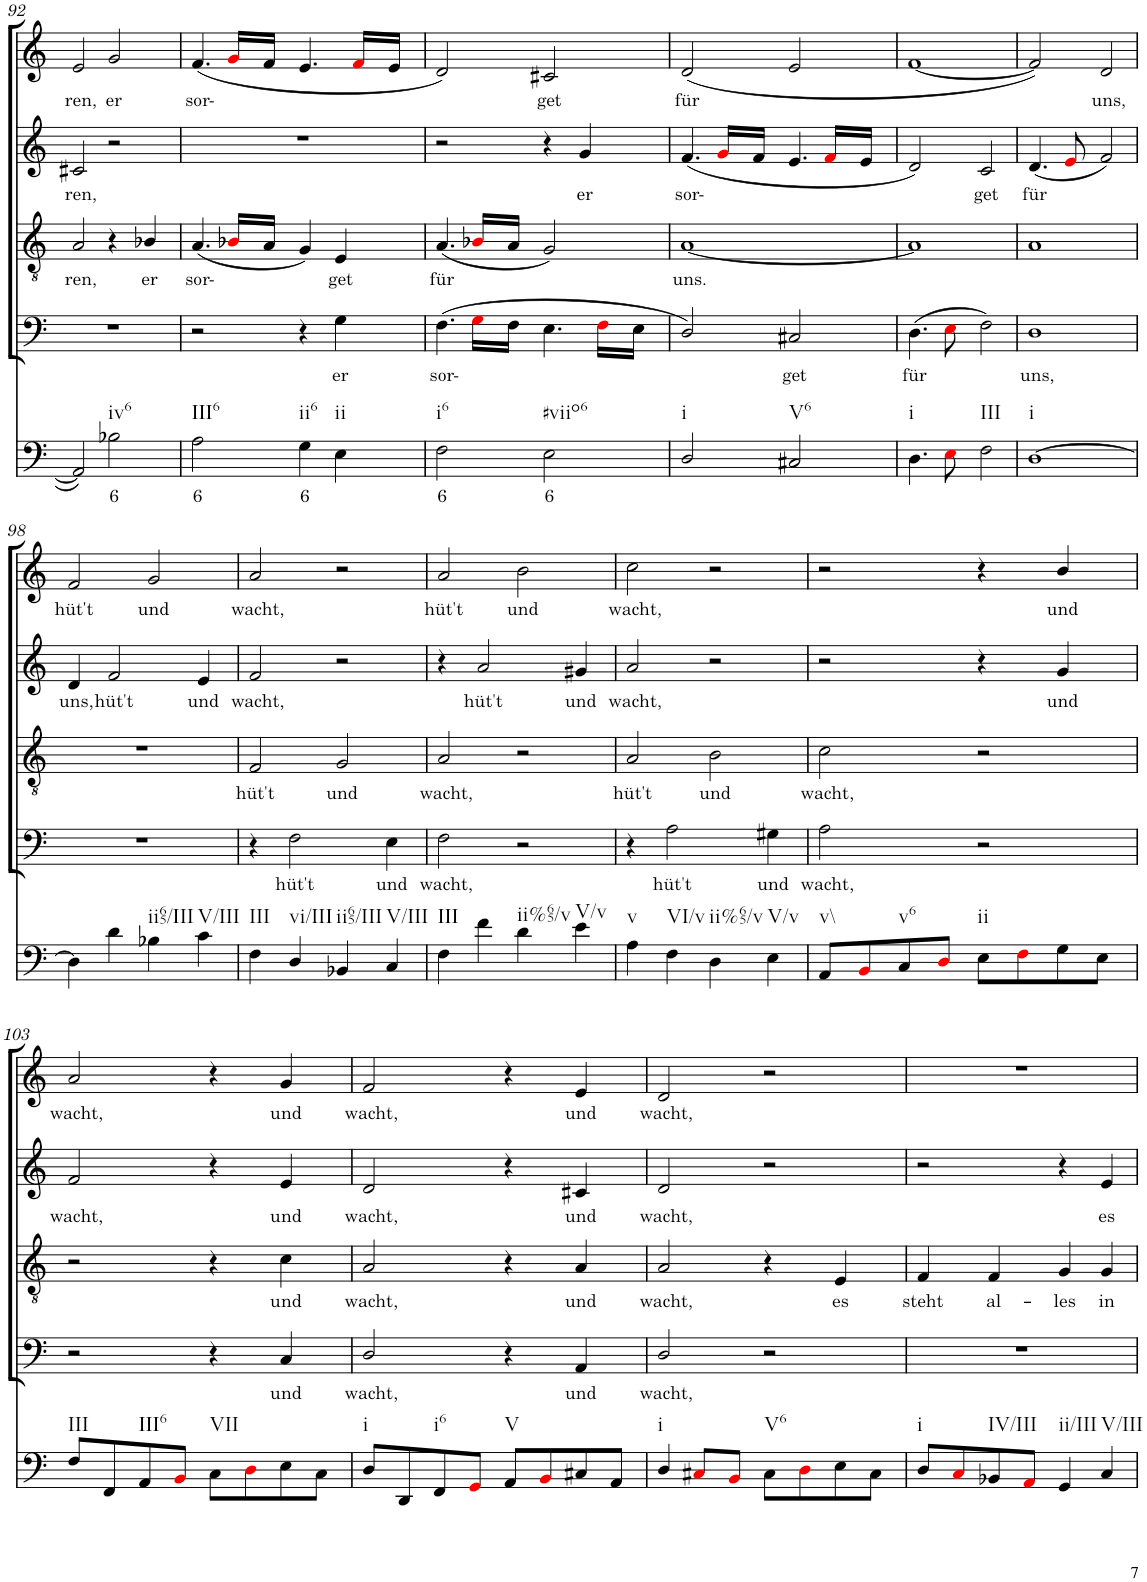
**kern	**text	**kern	**text	**kern	**text	**kern	**text	**kern	**text
*part5	*part5	*part4	*part4	*part3	*part3	*part2	*part2	*part1	*part1
*staff5	*staff5	*staff4	*staff4	*staff3	*staff3	*staff2	*staff2	*staff1	*staff1
*I"Continuo	*	*I"Bass	*	*I"Tenor	*	*I"Soprano II	*	*I"Soprano I	*
!!LO:PB:g=z
*clefF4	*	*clefF4	*	*clefGv2	*	*clefG2	*	*clefG2	*
*k[]	*	*k[]	*	*k[]	*	*k[]	*	*k[]	*
*M4/4	*	*M4/4	*	*M4/4	*	*M4/4	*	*M4/4	*
=92	=92	=92	=92	=92	=92	=92	=92	=92	=92
!	!	!	!	!	!LO:LY:b	!	!LO:LY:b	!	!LO:LY:b
2AA/]	.	1r	.	2A/	ren,	2c#X/	ren,	2e/	ren,
!LO:TX:b:t=iv6	!	!	!	!	!	!	!	!	!
!	!LO:LY:b	!	!	!	!	!	!	!	!LO:LY:b
2B-X\	6	.	.	4r	.	2r	.	2g/	er
!	!	!	!	!	!LO:LY:b	!	!	!	!
.	.	.	.	4B-X/	er	.	.	.	.
=93	=93	=93	=93	=93	=93	=93	=93	=93	=93
!LO:TX:b:t=III6	!	!	!	!	!	!	!	!	!
!	!LO:LY:b	!	!	!	!LO:LY:b	!	!	!	!LO:LY:b
2A\	6	2r	.	(4.A/	sor-	1r	.	(4.f/	sor-
.	.	.	.	16B-Xi/LL	.	.	.	16gi/LL	.
.	.	.	.	16A/JJ	.	.	.	16f/JJ	.
!LO:TX:b:t=ii6	!	!	!	!	!	!	!	!	!
!	!LO:LY:b	!	!	!	!	!	!	!	!
4G\	6	4r	.	4G/)	.	.	.	4.e/	.
!LO:TX:b:t=ii	!	!	!	!	!	!	!	!	!
!	!	!	!LO:LY:b	!	!LO:LY:b	!	!	!	!
4E\	.	4G\	er	4E/	get	.	.	.	.
.	.	.	.	.	.	.	.	16fi/LL	.
.	.	.	.	.	.	.	.	16e/JJ	.
=94	=94	=94	=94	=94	=94	=94	=94	=94	=94
!LO:TX:b:t=i6	!	!	!	!	!	!	!	!	!
!	!LO:LY:b	!	!LO:LY:b	!	!LO:LY:b	!	!	!	!
2F\	6	(4.F\	sor-	(4.A/	für	2r	.	2d/)	.
.	.	16Gi\LL	.	16B-Xi/LL	.	.	.	.	.
.	.	16F\JJ	.	16A/JJ	.	.	.	.	.
!LO:TX:b:t=#viio6	!	!	!	!	!	!	!	!	!
!	!LO:LY:b	!	!	!	!	!	!	!	!LO:LY:b
2E\	6	4.E\	.	2G/)	.	4r	.	2c#X/	get
!	!	!	!	!	!	!	!LO:LY:b	!	!
.	.	.	.	.	.	4g/	er	.	.
.	.	16Fi\LL	.	.	.	.	.	.	.
.	.	16E\JJ	.	.	.	.	.	.	.
=95	=95	=95	=95	=95	=95	=95	=95	=95	=95
!LO:TX:b:t=i	!	!	!	!	!	!	!	!	!
!	!	!	!	!	!LO:LY:b	!	!LO:LY:b	!	!LO:LY:b
2D/	.	2D/)	.	[1A	uns.	(4.f/	sor-	(2d/	für
.	.	.	.	.	.	16gi/LL	.	.	.
.	.	.	.	.	.	16f/JJ	.	.	.
!LO:TX:b:t=V6	!	!	!	!	!	!	!	!	!
!	!	!	!LO:LY:b	!	!	!	!	!	!
2C#X/	.	2C#X/	get	.	.	4.e/	.	2e/	.
.	.	.	.	.	.	16fi/LL	.	.	.
.	.	.	.	.	.	16e/JJ	.	.	.
=96	=96	=96	=96	=96	=96	=96	=96	=96	=96
!LO:TX:b:t=i	!	!	!	!	!	!	!	!	!
!	!	!	!LO:LY:b	!	!	!	!	!	!
4.D\	.	(4.D\	für	1A]	.	2d/)	.	[1f	.
8Ei\	.	8Ei\	.	.	.	.	.	.	.
!LO:TX:b:t=III	!	!	!	!	!	!	!	!	!
!	!	!	!	!	!	!	!LO:LY:b	!	!
2F\	.	2F\)	.	.	.	2c/	get	.	.
=97	=97	=97	=97	=97	=97	=97	=97	=97	=97
!LO:TX:b:t=i	!	!	!	!	!	!	!	!	!
!	!	!	!LO:LY:b	!	!	!	!LO:LY:b	!	!
[1D	.	1D	uns,	1A	.	(4.d/	für	2f/])	.
.	.	.	.	.	.	8ei/	.	.	.
!	!	!	!	!	!	!	!	!	!LO:LY:b
.	.	.	.	.	.	2f/)	.	2d/	uns,
!!LO:LB:g=z
=98	=98	=98	=98	=98	=98	=98	=98	=98	=98
!	!	!	!	!	!	!	!LO:LY:b	!	!LO:LY:b
4D\]	.	1r	.	1r	.	4d/	uns,	2f/	hüt't
!	!	!	!	!	!	!	!LO:LY:b	!	!
4d\	.	.	.	.	.	2f/	hüt't	.	.
!LO:TX:b:t=ii65/III	!	!	!	!	!	!	!	!	!
!	!	!	!	!	!	!	!	!	!LO:LY:b
4B-X\	.	.	.	.	.	.	.	2g/	und
!LO:TX:b:t=V/III	!	!	!	!	!	!	!	!	!
!	!	!	!	!	!	!	!LO:LY:b	!	!
4c\	.	.	.	.	.	4e/	und	.	.
=99	=99	=99	=99	=99	=99	=99	=99	=99	=99
!LO:TX:b:t=III	!	!	!	!	!	!	!	!	!
!	!	!	!	!	!LO:LY:b	!	!LO:LY:b	!	!LO:LY:b
4F\	.	4r	.	2F/	hüt't	2f/	wacht,	2a/	wacht,
!LO:TX:b:t=vi/III	!	!	!	!	!	!	!	!	!
!	!	!	!LO:LY:b	!	!	!	!	!	!
4D/	.	2F\	hüt't	.	.	.	.	.	.
!LO:TX:b:t=ii65/III	!	!	!	!	!	!	!	!	!
!	!	!	!	!	!LO:LY:b	!	!	!	!
4BB-X/	.	.	.	2G/	und	2r	.	2r	.
!LO:TX:b:t=V/III	!	!	!	!	!	!	!	!	!
!	!	!	!LO:LY:b	!	!	!	!	!	!
4C/	.	4E\	und	.	.	.	.	.	.
=100	=100	=100	=100	=100	=100	=100	=100	=100	=100
!LO:TX:b:t=III	!	!	!	!	!	!	!	!	!
!	!	!	!LO:LY:b	!	!LO:LY:b	!	!	!	!LO:LY:b
4F\	.	2F\	wacht,	2A/	wacht,	4r	.	2a/	hüt't
!	!	!	!	!	!	!	!LO:LY:b	!	!
4f\	.	.	.	.	.	2a/	hüt't	.	.
!LO:TX:b:t=ii%65/v	!	!	!	!	!	!	!	!	!
!	!	!	!	!	!	!	!	!	!LO:LY:b
4d\	.	2r	.	2r	.	.	.	2b\	und
!LO:TX:b:t=V/v	!	!	!	!	!	!	!	!	!
!	!	!	!	!	!	!	!LO:LY:b	!	!
4e\	.	.	.	.	.	4g#X/	und	.	.
=101	=101	=101	=101	=101	=101	=101	=101	=101	=101
!LO:TX:b:t=v	!	!	!	!	!	!	!	!	!
!	!	!	!	!	!LO:LY:b	!	!LO:LY:b	!	!LO:LY:b
4A\	.	4r	.	2A/	hüt't	2a/	wacht,	2cc\	wacht,
!LO:TX:b:t=VI/v	!	!	!	!	!	!	!	!	!
!	!	!	!LO:LY:b	!	!	!	!	!	!
4F\	.	2A\	hüt't	.	.	.	.	.	.
!LO:TX:b:t=ii%65/v	!	!	!	!	!	!	!	!	!
!	!	!	!	!	!LO:LY:b	!	!	!	!
4D\	.	.	.	2B\	und	2r	.	2r	.
!LO:TX:b:t=V/v	!	!	!	!	!	!	!	!	!
!	!	!	!LO:LY:b	!	!	!	!	!	!
4E\	.	4G#X\	und	.	.	.	.	.	.
=102	=102	=102	=102	=102	=102	=102	=102	=102	=102
!LO:TX:b:t=v\\	!	!	!	!	!	!	!	!	!
!	!	!	!LO:LY:b	!	!LO:LY:b	!	!	!	!
8AA/L	.	2A\	wacht,	2c\	wacht,	2r	.	2r	.
8BBi/	.	.	.	.	.	.	.	.	.
!LO:TX:b:t=v6	!	!	!	!	!	!	!	!	!
8C/	.	.	.	.	.	.	.	.	.
8Di/J	.	.	.	.	.	.	.	.	.
!LO:TX:b:t=ii	!	!	!	!	!	!	!	!	!
8E\L	.	2r	.	2r	.	4r	.	4r	.
8Fi\	.	.	.	.	.	.	.	.	.
!	!	!	!	!	!	!	!LO:LY:b	!	!LO:LY:b
8G\	.	.	.	.	.	4g/	und	4b/	und
8E\J	.	.	.	.	.	.	.	.	.
!!LO:LB:g=z
=103	=103	=103	=103	=103	=103	=103	=103	=103	=103
!LO:TX:b:t=III	!	!	!	!	!	!	!	!	!
!	!	!	!	!	!	!	!LO:LY:b	!	!LO:LY:b
8F/L	.	2r	.	2r	.	2f/	wacht,	2a/	wacht,
8FF/	.	.	.	.	.	.	.	.	.
!LO:TX:b:t=III6	!	!	!	!	!	!	!	!	!
8AA/	.	.	.	.	.	.	.	.	.
8BBi/J	.	.	.	.	.	.	.	.	.
!LO:TX:b:t=VII	!	!	!	!	!	!	!	!	!
8C\L	.	4r	.	4r	.	4r	.	4r	.
8Di\	.	.	.	.	.	.	.	.	.
!	!	!	!LO:LY:b	!	!LO:LY:b	!	!LO:LY:b	!	!LO:LY:b
8E\	.	4C/	und	4c\	und	4e/	und	4g/	und
8C\J	.	.	.	.	.	.	.	.	.
=104	=104	=104	=104	=104	=104	=104	=104	=104	=104
!LO:TX:b:t=i	!	!	!	!	!	!	!	!	!
!	!	!	!LO:LY:b	!	!LO:LY:b	!	!LO:LY:b	!	!LO:LY:b
8D/L	.	2D/	wacht,	2A/	wacht,	2d/	wacht,	2f/	wacht,
8DD/	.	.	.	.	.	.	.	.	.
!LO:TX:b:t=i6	!	!	!	!	!	!	!	!	!
8FF/	.	.	.	.	.	.	.	.	.
8GGi/J	.	.	.	.	.	.	.	.	.
!LO:TX:b:t=V	!	!	!	!	!	!	!	!	!
8AA/L	.	4r	.	4r	.	4r	.	4r	.
8BBi/	.	.	.	.	.	.	.	.	.
!	!	!	!LO:LY:b	!	!LO:LY:b	!	!LO:LY:b	!	!LO:LY:b
8C#X/	.	4AA/	und	4A/	und	4c#X/	und	4e/	und
8AA/J	.	.	.	.	.	.	.	.	.
=105	=105	=105	=105	=105	=105	=105	=105	=105	=105
!LO:TX:b:t=i	!	!	!	!	!	!	!	!	!
!	!	!	!LO:LY:b	!	!LO:LY:b	!	!LO:LY:b	!	!LO:LY:b
4D/	.	2D/	wacht,	2A/	wacht,	2d/	wacht,	2d/	wacht,
8C#Xi/L	.	.	.	.	.	.	.	.	.
8BBi/J	.	.	.	.	.	.	.	.	.
!LO:TX:b:t=V6	!	!	!	!	!	!	!	!	!
8C#\L	.	2r	.	4r	.	2r	.	2r	.
8Di\	.	.	.	.	.	.	.	.	.
!	!	!	!	!	!LO:LY:b	!	!	!	!
8E\	.	.	.	4E/	es	.	.	.	.
8C#\J	.	.	.	.	.	.	.	.	.
=106	=106	=106	=106	=106	=106	=106	=106	=106	=106
!LO:TX:b:t=i	!	!	!	!	!	!	!	!	!
!	!	!	!	!	!LO:LY:b	!	!	!	!
8D/L	.	1r	.	4F/	steht	2r	.	1r	.
8Ci/	.	.	.	.	.	.	.	.	.
!LO:TX:b:t=IV/III	!	!	!	!	!	!	!	!	!
!	!	!	!	!	!LO:LY:b	!	!	!	!
8BB-X/	.	.	.	4F/	al-	.	.	.	.
8AAi/J	.	.	.	.	.	.	.	.	.
!LO:TX:b:t=ii/III	!	!	!	!	!	!	!	!	!
!	!	!	!	!	!LO:LY:b	!	!	!	!
4GG/	.	.	.	4G/	les	4r	.	.	.
!LO:TX:b:t=V/III	!	!	!	!	!	!	!	!	!
!	!	!	!	!	!LO:LY:b	!	!LO:LY:b	!	!
4C/	.	.	.	4G/	in	4e/	es	.	.
=	=	=	=	=	=	=	=	=	=
*-	*-	*-	*-	*-	*-	*-	*-	*-	*-
